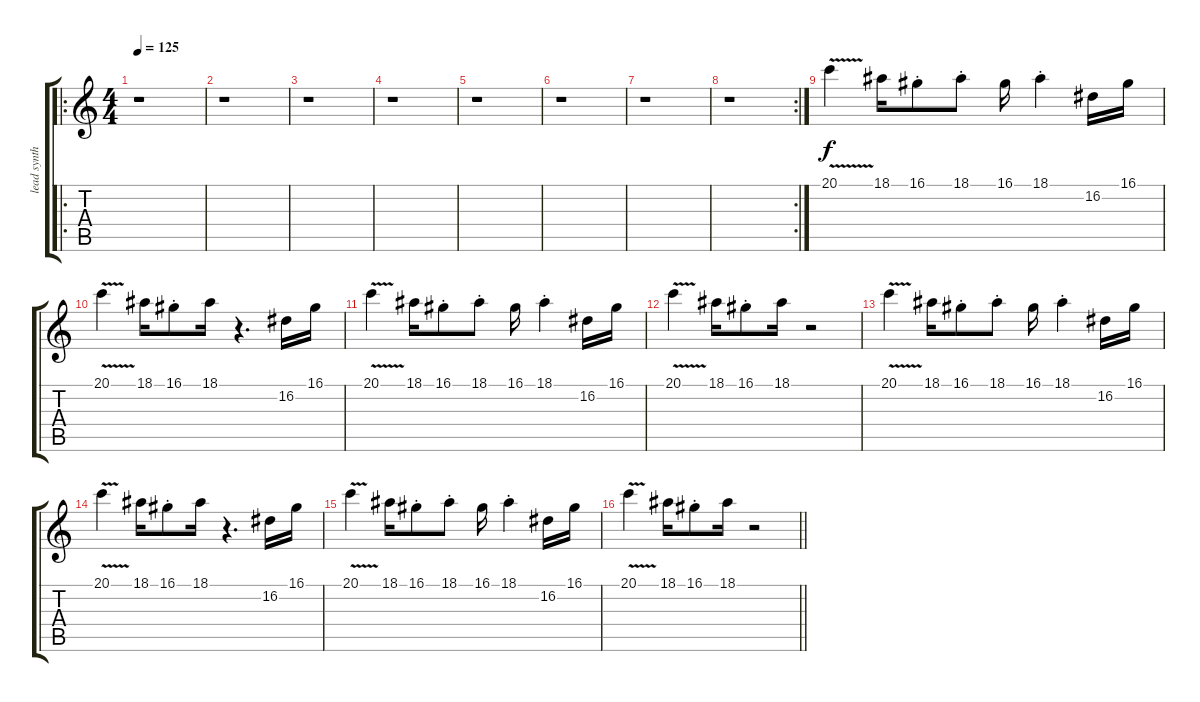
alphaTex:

\track ("lead synth" "lead synth") {instrument lead2sawtooth}
\staff {score tabs}
\tuning (E4 B3 G3 D3 A2 E2) {hide}
\ro
\ts (4 4)
\tempo 125
\clef g2
\ks c
r.1{dy f instrument lead2sawtooth} |
r.1 |
r.1 |
r.1 |
r.1 |
r.1 |
r.1 |
\rc 2
r.1 |
20.1{v}.4 18.1.16 16.1{st}.8 18.1{st}.8 16.1.16 18.1{st}.4 16.2.16 16.1.16 |
20.1{v}.4 18.1.16 16.1{st}.8 18.1.16 r.4{d} 16.2.16 16.1.16 |
20.1{v}.4 18.1.16 16.1{st}.8 18.1{st}.8 16.1.16 18.1{st}.4 16.2.16 16.1.16 |
20.1{v}.4 18.1.16 16.1{st}.8 18.1.16 r.2 |
20.1{v}.4 18.1.16 16.1{st}.8 18.1{st}.8 16.1.16 18.1{st}.4 16.2.16 16.1.16 |
20.1{v}.4 18.1.16 16.1{st}.8 18.1.16 r.4{d} 16.2.16 16.1.16 |
20.1{v}.4 18.1.16 16.1{st}.8 18.1{st}.8 16.1.16 18.1{st}.4 16.2.16 16.1.16 |
\barLineRight lightlight
20.1{v}.4 18.1.16 16.1{st}.8 18.1.16 r.2
